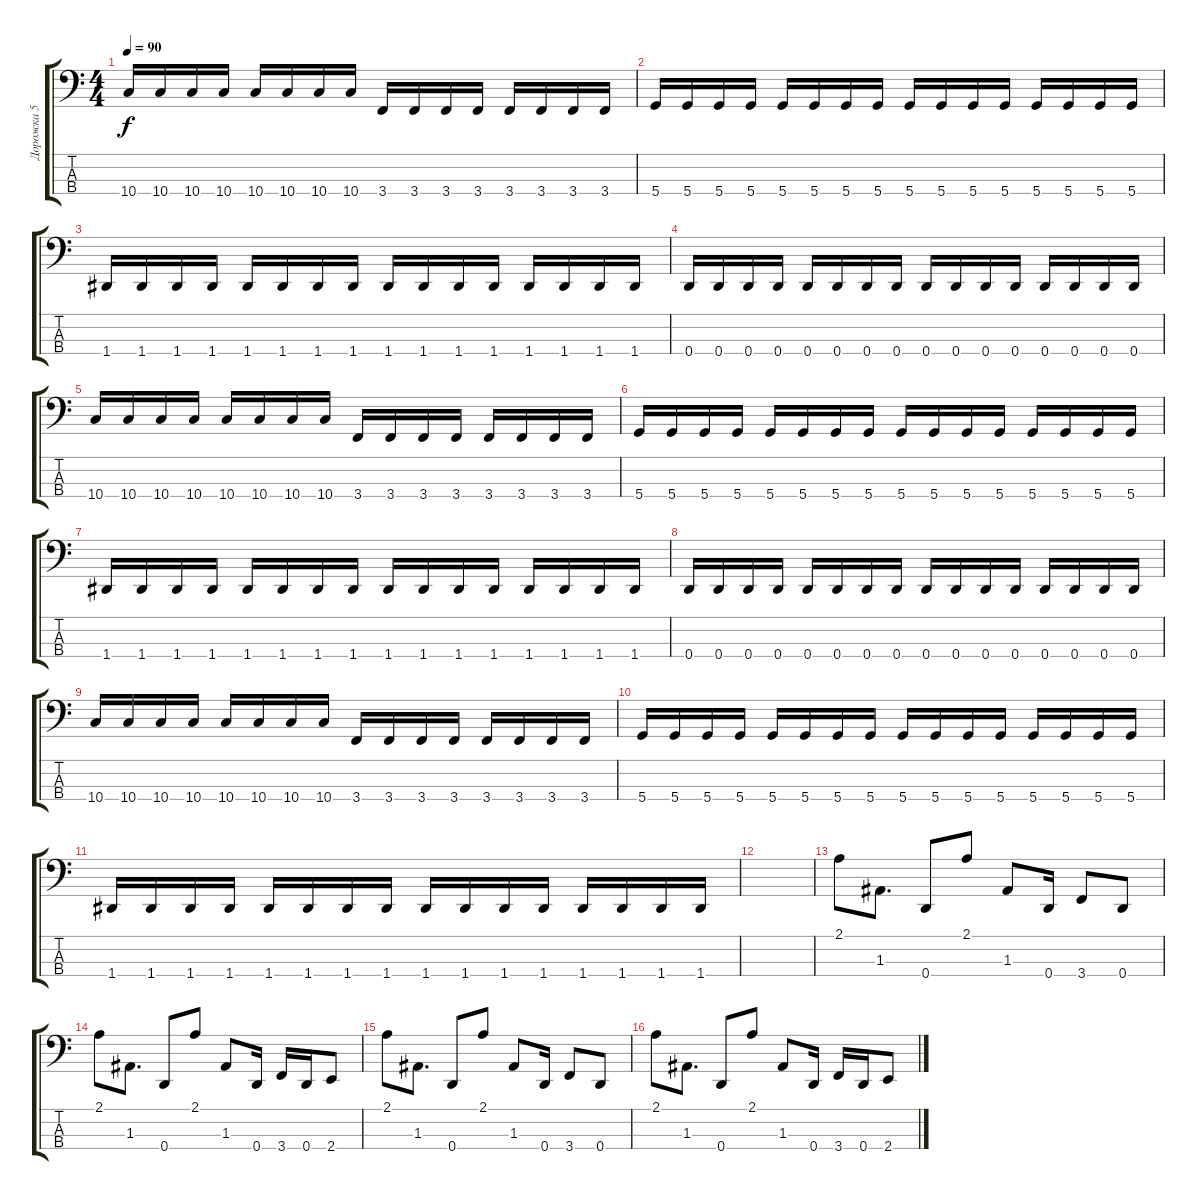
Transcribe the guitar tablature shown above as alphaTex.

\track ("Дорожка 5" "Дорожка 5") {instrument electricbassfinger}
\staff {score tabs}
\tuning (G2 D2 A1 D1) {hide}
\ts (4 4)
\tempo 90
\clef f4
\ks c
10.4.16{dy f} 10.4.16 10.4.16 10.4.16 10.4.16 10.4.16 10.4.16 10.4.16 3.4.16 3.4.16 3.4.16 3.4.16 3.4.16 3.4.16 3.4.16 3.4.16 |
5.4.16 5.4.16 5.4.16 5.4.16 5.4.16 5.4.16 5.4.16 5.4.16 5.4.16 5.4.16 5.4.16 5.4.16 5.4.16 5.4.16 5.4.16 5.4.16 |
1.4.16 1.4.16 1.4.16 1.4.16 1.4.16 1.4.16 1.4.16 1.4.16 1.4.16 1.4.16 1.4.16 1.4.16 1.4.16 1.4.16 1.4.16 1.4.16 |
0.4.16 0.4.16 0.4.16 0.4.16 0.4.16 0.4.16 0.4.16 0.4.16 0.4.16 0.4.16 0.4.16 0.4.16 0.4.16 0.4.16 0.4.16 0.4.16 |
10.4.16 10.4.16 10.4.16 10.4.16 10.4.16 10.4.16 10.4.16 10.4.16 3.4.16 3.4.16 3.4.16 3.4.16 3.4.16 3.4.16 3.4.16 3.4.16 |
5.4.16 5.4.16 5.4.16 5.4.16 5.4.16 5.4.16 5.4.16 5.4.16 5.4.16 5.4.16 5.4.16 5.4.16 5.4.16 5.4.16 5.4.16 5.4.16 |
1.4.16 1.4.16 1.4.16 1.4.16 1.4.16 1.4.16 1.4.16 1.4.16 1.4.16 1.4.16 1.4.16 1.4.16 1.4.16 1.4.16 1.4.16 1.4.16 |
0.4.16 0.4.16 0.4.16 0.4.16 0.4.16 0.4.16 0.4.16 0.4.16 0.4.16 0.4.16 0.4.16 0.4.16 0.4.16 0.4.16 0.4.16 0.4.16 |
10.4.16 10.4.16 10.4.16 10.4.16 10.4.16 10.4.16 10.4.16 10.4.16 3.4.16 3.4.16 3.4.16 3.4.16 3.4.16 3.4.16 3.4.16 3.4.16 |
5.4.16 5.4.16 5.4.16 5.4.16 5.4.16 5.4.16 5.4.16 5.4.16 5.4.16 5.4.16 5.4.16 5.4.16 5.4.16 5.4.16 5.4.16 5.4.16 |
1.4.16 1.4.16 1.4.16 1.4.16 1.4.16 1.4.16 1.4.16 1.4.16 1.4.16 1.4.16 1.4.16 1.4.16 1.4.16 1.4.16 1.4.16 1.4.16 |
|
2.1.8 1.3.8{d} 0.4.8 2.1.8 1.3.8 0.4.16 3.4.8 0.4.8 |
2.1.8 1.3.8{d} 0.4.8 2.1.8 1.3.8 0.4.16 3.4.16 0.4.16 2.4.8 |
2.1.8 1.3.8{d} 0.4.8 2.1.8 1.3.8 0.4.16 3.4.8 0.4.8 |
2.1.8 1.3.8{d} 0.4.8 2.1.8 1.3.8 0.4.16 3.4.16 0.4.16 2.4.8
